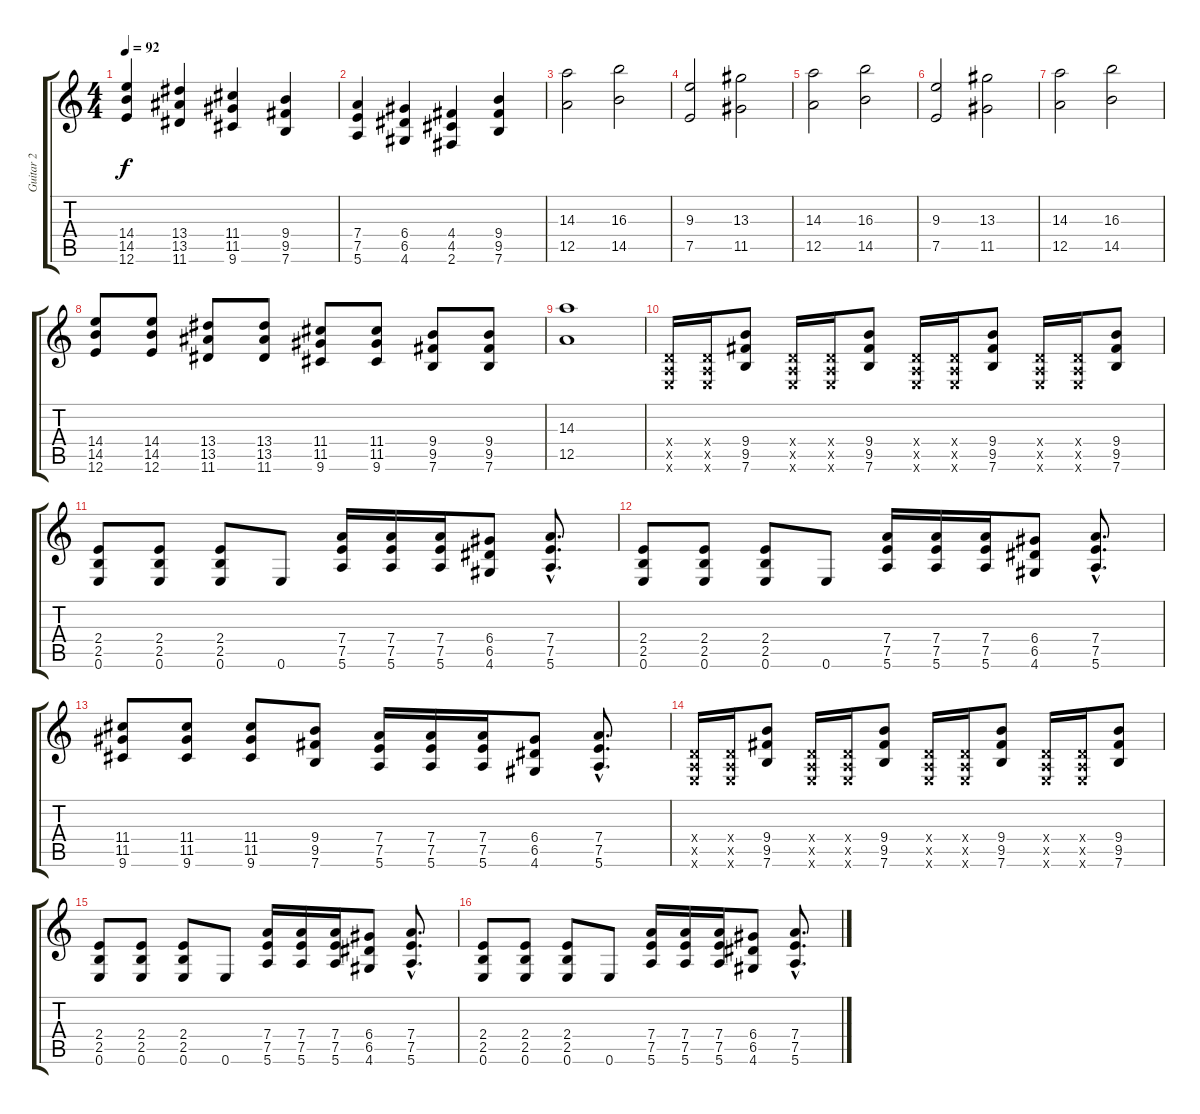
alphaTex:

\track ("Guitar 2" "Guitar 2") {instrument distortionguitar}
\staff {score tabs}
\tuning (E4 B3 G3 D3 A2 E2) {hide}
\ts (4 4)
\tempo 92
\clef g2
\ks c
(14.4 14.5 12.6).4{dy f} (13.4 13.5 11.6).4 (11.4 11.5 9.6).4 (9.4 9.5 7.6).4 |
(7.4 7.5 5.6).4 (6.4 6.5 4.6).4 (4.4 4.5 2.6).4 (9.4 9.5 7.6).4 |
(14.3 12.5).2 (16.3 14.5).2 |
(9.3 7.5).2 (13.3 11.5).2 |
(14.3 12.5).2 (16.3 14.5).2 |
(9.3 7.5).2 (13.3 11.5).2 |
(14.3 12.5).2 (16.3 14.5).2 |
(14.4 14.5 12.6).8 (14.4 14.5 12.6).8 (13.4 13.5 11.6).8 (13.4 13.5 11.6).8 (11.4 11.5 9.6).8 (11.4 11.5 9.6).8 (9.4 9.5 7.6).8 (9.4 9.5 7.6).8 |
(14.3 12.5).1 |
(0.4{x} 0.5{x} 0.6{x}).16 (0.4{x} 0.5{x} 0.6{x}).16 (9.4 9.5 7.6).8 (0.4{x} 0.5{x} 0.6{x}).16 (0.4{x} 0.5{x} 0.6{x}).16 (9.4 9.5 7.6).8 (0.4{x} 0.5{x} 0.6{x}).16 (0.4{x} 0.5{x} 0.6{x}).16 (9.4 9.5 7.6).8 (0.4{x} 0.5{x} 0.6{x}).16 (0.4{x} 0.5{x} 0.6{x}).16 (9.4 9.5 7.6).8 |
(2.4 2.5 0.6).8 (2.4 2.5 0.6).8 (2.4 2.5 0.6).8 0.6.8 (7.4 7.5 5.6).16 (7.4 7.5 5.6).16 (7.4 7.5 5.6).16 (6.4 6.5 4.6).8 (7.4{hac} 7.5{hac} 5.6{hac}).8{d} |
(2.4 2.5 0.6).8 (2.4 2.5 0.6).8 (2.4 2.5 0.6).8 0.6.8 (7.4 7.5 5.6).16 (7.4 7.5 5.6).16 (7.4 7.5 5.6).16 (6.4 6.5 4.6).8 (7.4{hac} 7.5{hac} 5.6{hac}).8{d} |
(11.4 11.5 9.6).8 (11.4 11.5 9.6).8 (11.4 11.5 9.6).8 (9.4 9.5 7.6).8 (7.4 7.5 5.6).16 (7.4 7.5 5.6).16 (7.4 7.5 5.6).16 (6.4 6.5 4.6).8 (7.4{hac} 7.5{hac} 5.6{hac}).8{d} |
(0.4{x} 0.5{x} 0.6{x}).16 (0.4{x} 0.5{x} 0.6{x}).16 (9.4 9.5 7.6).8 (0.4{x} 0.5{x} 0.6{x}).16 (0.4{x} 0.5{x} 0.6{x}).16 (9.4 9.5 7.6).8 (0.4{x} 0.5{x} 0.6{x}).16 (0.4{x} 0.5{x} 0.6{x}).16 (9.4 9.5 7.6).8 (0.4{x} 0.5{x} 0.6{x}).16 (0.4{x} 0.5{x} 0.6{x}).16 (9.4 9.5 7.6).8 |
(2.4 2.5 0.6).8 (2.4 2.5 0.6).8 (2.4 2.5 0.6).8 0.6.8 (7.4 7.5 5.6).16 (7.4 7.5 5.6).16 (7.4 7.5 5.6).16 (6.4 6.5 4.6).8 (7.4{hac} 7.5{hac} 5.6{hac}).8{d} |
(2.4 2.5 0.6).8 (2.4 2.5 0.6).8 (2.4 2.5 0.6).8 0.6.8 (7.4 7.5 5.6).16 (7.4 7.5 5.6).16 (7.4 7.5 5.6).16 (6.4 6.5 4.6).8 (7.4{hac} 7.5{hac} 5.6{hac}).8{d}
